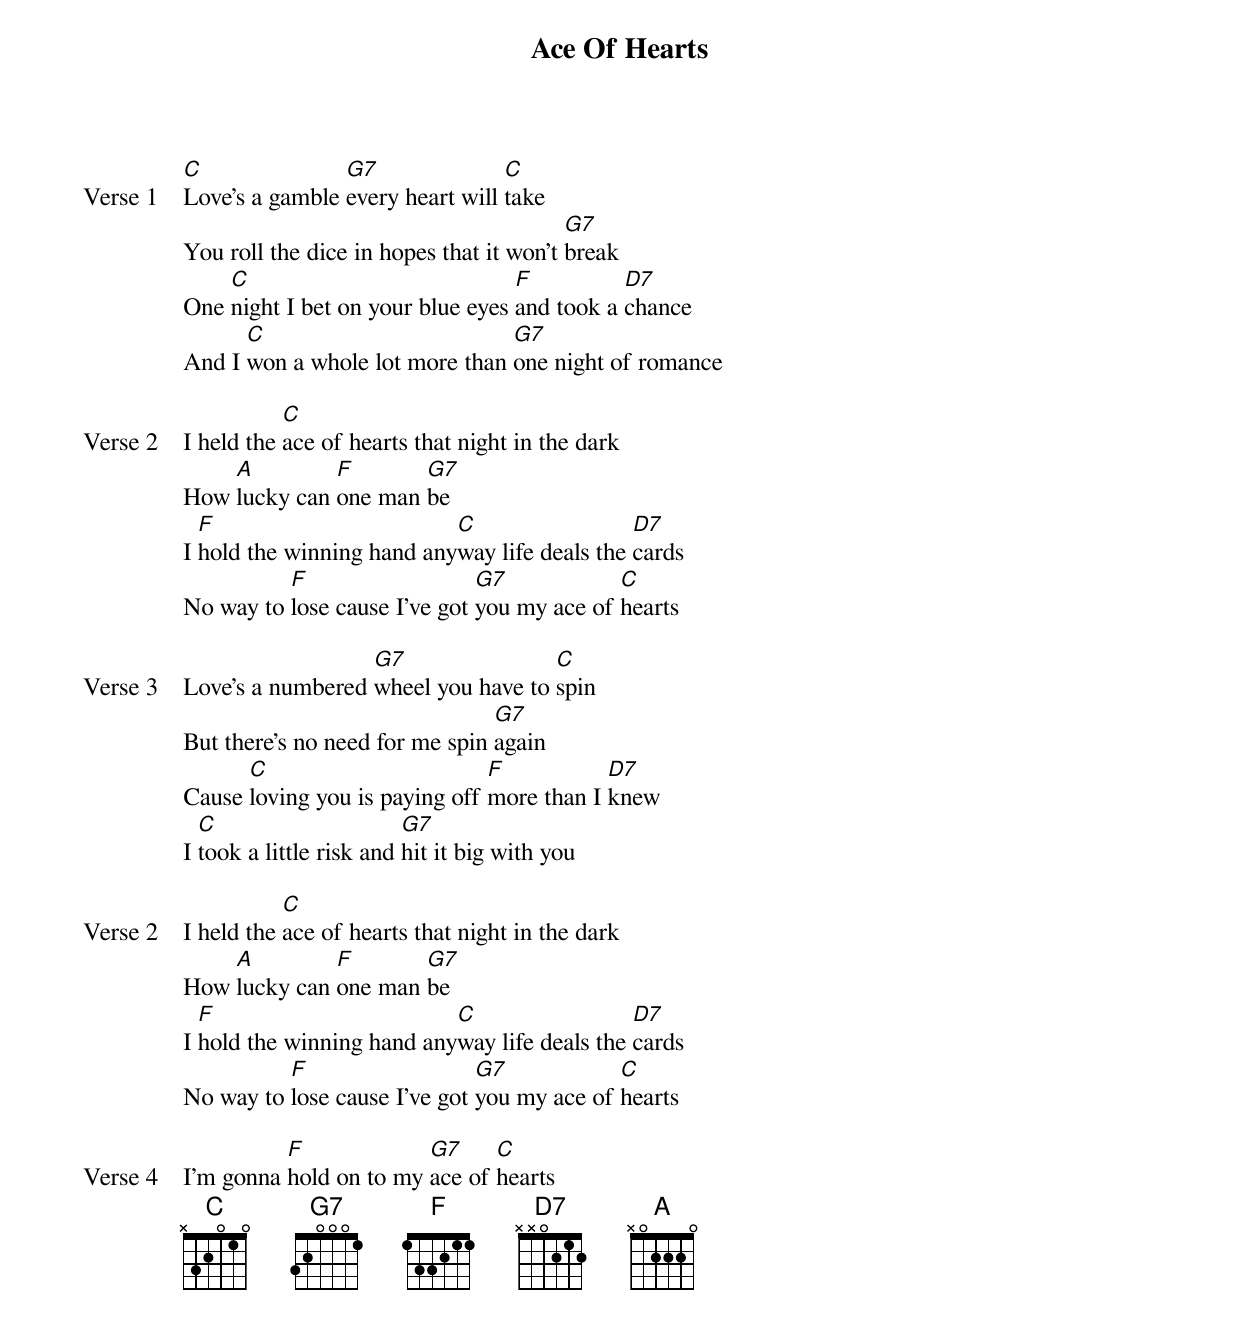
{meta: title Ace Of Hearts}
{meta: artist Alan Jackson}
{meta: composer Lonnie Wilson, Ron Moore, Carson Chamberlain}

{start_of_verse: Verse 1}
[C]Love's a gamble [G7]every heart will [C]take
You roll the dice in hopes that it won't [G7]break
One [C]night I bet on your blue eyes [F]and took a [D7]chance
And I [C]won a whole lot more than [G7]one night of romance
{end_of_verse}

{start_of_verse: Verse 2}
I held the [C]ace of hearts that night in the dark
How [A]lucky can [F]one man [G7]be
I [F]hold the winning hand any[C]way life deals the [D7]cards
No way to [F]lose cause I've got [G7]you my ace of [C]hearts
{end_of_verse}

{start_of_verse: Verse 3}
Love's a numbered [G7]wheel you have to [C]spin
But there's no need for me spin [G7]again
Cause [C]loving you is paying off [F]more than I [D7]knew
I [C]took a little risk and [G7]hit it big with you
{end_of_verse}

{start_of_verse: Verse 2}
I held the [C]ace of hearts that night in the dark
How [A]lucky can [F]one man [G7]be
I [F]hold the winning hand any[C]way life deals the [D7]cards
No way to [F]lose cause I've got [G7]you my ace of [C]hearts
{end_of_verse}

{start_of_verse: Verse 4}
I'm gonna [F]hold on to my [G7]ace of [C]hearts
{end_of_verse}
